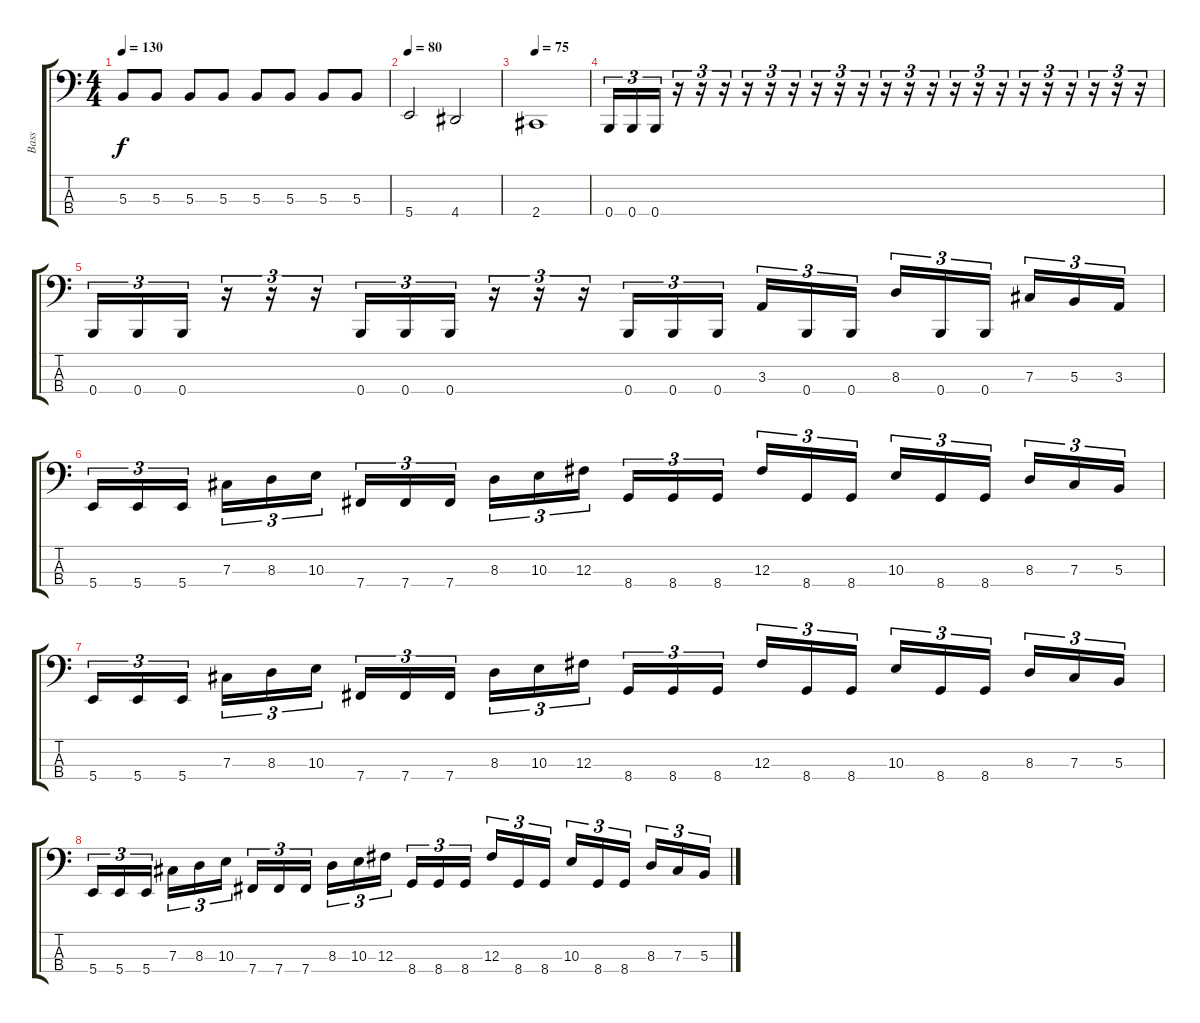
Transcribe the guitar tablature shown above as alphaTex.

\track ("Bass" "Bass") {instrument electricbasspick}
\staff {score tabs}
\tuning (E2 B1 Gb1 B0) {hide}
\ts (4 4)
\tempo 130
\clef f4
\ks c
5.3.8{dy f} 5.3.8 5.3.8 5.3.8 5.3.8 5.3.8 5.3.8 5.3.8 |
\tempo 80
5.4.2 4.4.2 |
\tempo 75
2.4.1 |
0.4.16{tu (3 2)} 0.4.16{tu (3 2)} 0.4.16{tu (3 2)} r.16{tu (3 2)} r.16{tu (3 2)} r.16{tu (3 2)} r.16{tu (3 2)} r.16{tu (3 2)} r.16{tu (3 2)} r.16{tu (3 2)} r.16{tu (3 2)} r.16{tu (3 2)} r.16{tu (3 2)} r.16{tu (3 2)} r.16{tu (3 2)} r.16{tu (3 2)} r.16{tu (3 2)} r.16{tu (3 2)} r.16{tu (3 2)} r.16{tu (3 2)} r.16{tu (3 2)} r.16{tu (3 2)} r.16{tu (3 2)} r.16{tu (3 2)} |
0.4.16{tu (3 2)} 0.4.16{tu (3 2)} 0.4.16{tu (3 2)} r.16{tu (3 2)} r.16{tu (3 2)} r.16{tu (3 2)} 0.4.16{tu (3 2)} 0.4.16{tu (3 2)} 0.4.16{tu (3 2)} r.16{tu (3 2)} r.16{tu (3 2)} r.16{tu (3 2)} 0.4.16{tu (3 2)} 0.4.16{tu (3 2)} 0.4.16{tu (3 2)} 3.3.16{tu (3 2)} 0.4.16{tu (3 2)} 0.4.16{tu (3 2)} 8.3.16{tu (3 2)} 0.4.16{tu (3 2)} 0.4.16{tu (3 2)} 7.3.16{tu (3 2)} 5.3.16{tu (3 2)} 3.3.16{tu (3 2)} |
5.4.16{tu (3 2)} 5.4.16{tu (3 2)} 5.4.16{tu (3 2)} 7.3.16{tu (3 2)} 8.3.16{tu (3 2)} 10.3.16{tu (3 2)} 7.4.16{tu (3 2)} 7.4.16{tu (3 2)} 7.4.16{tu (3 2)} 8.3.16{tu (3 2)} 10.3.16{tu (3 2)} 12.3.16{tu (3 2)} 8.4.16{tu (3 2)} 8.4.16{tu (3 2)} 8.4.16{tu (3 2)} 12.3.16{tu (3 2)} 8.4.16{tu (3 2)} 8.4.16{tu (3 2)} 10.3.16{tu (3 2)} 8.4.16{tu (3 2)} 8.4.16{tu (3 2)} 8.3.16{tu (3 2)} 7.3.16{tu (3 2)} 5.3.16{tu (3 2)} |
5.4.16{tu (3 2)} 5.4.16{tu (3 2)} 5.4.16{tu (3 2)} 7.3.16{tu (3 2)} 8.3.16{tu (3 2)} 10.3.16{tu (3 2)} 7.4.16{tu (3 2)} 7.4.16{tu (3 2)} 7.4.16{tu (3 2)} 8.3.16{tu (3 2)} 10.3.16{tu (3 2)} 12.3.16{tu (3 2)} 8.4.16{tu (3 2)} 8.4.16{tu (3 2)} 8.4.16{tu (3 2)} 12.3.16{tu (3 2)} 8.4.16{tu (3 2)} 8.4.16{tu (3 2)} 10.3.16{tu (3 2)} 8.4.16{tu (3 2)} 8.4.16{tu (3 2)} 8.3.16{tu (3 2)} 7.3.16{tu (3 2)} 5.3.16{tu (3 2)} |
5.4.16{tu (3 2)} 5.4.16{tu (3 2)} 5.4.16{tu (3 2)} 7.3.16{tu (3 2)} 8.3.16{tu (3 2)} 10.3.16{tu (3 2)} 7.4.16{tu (3 2)} 7.4.16{tu (3 2)} 7.4.16{tu (3 2)} 8.3.16{tu (3 2)} 10.3.16{tu (3 2)} 12.3.16{tu (3 2)} 8.4.16{tu (3 2)} 8.4.16{tu (3 2)} 8.4.16{tu (3 2)} 12.3.16{tu (3 2)} 8.4.16{tu (3 2)} 8.4.16{tu (3 2)} 10.3.16{tu (3 2)} 8.4.16{tu (3 2)} 8.4.16{tu (3 2)} 8.3.16{tu (3 2)} 7.3.16{tu (3 2)} 5.3.16{tu (3 2)}
